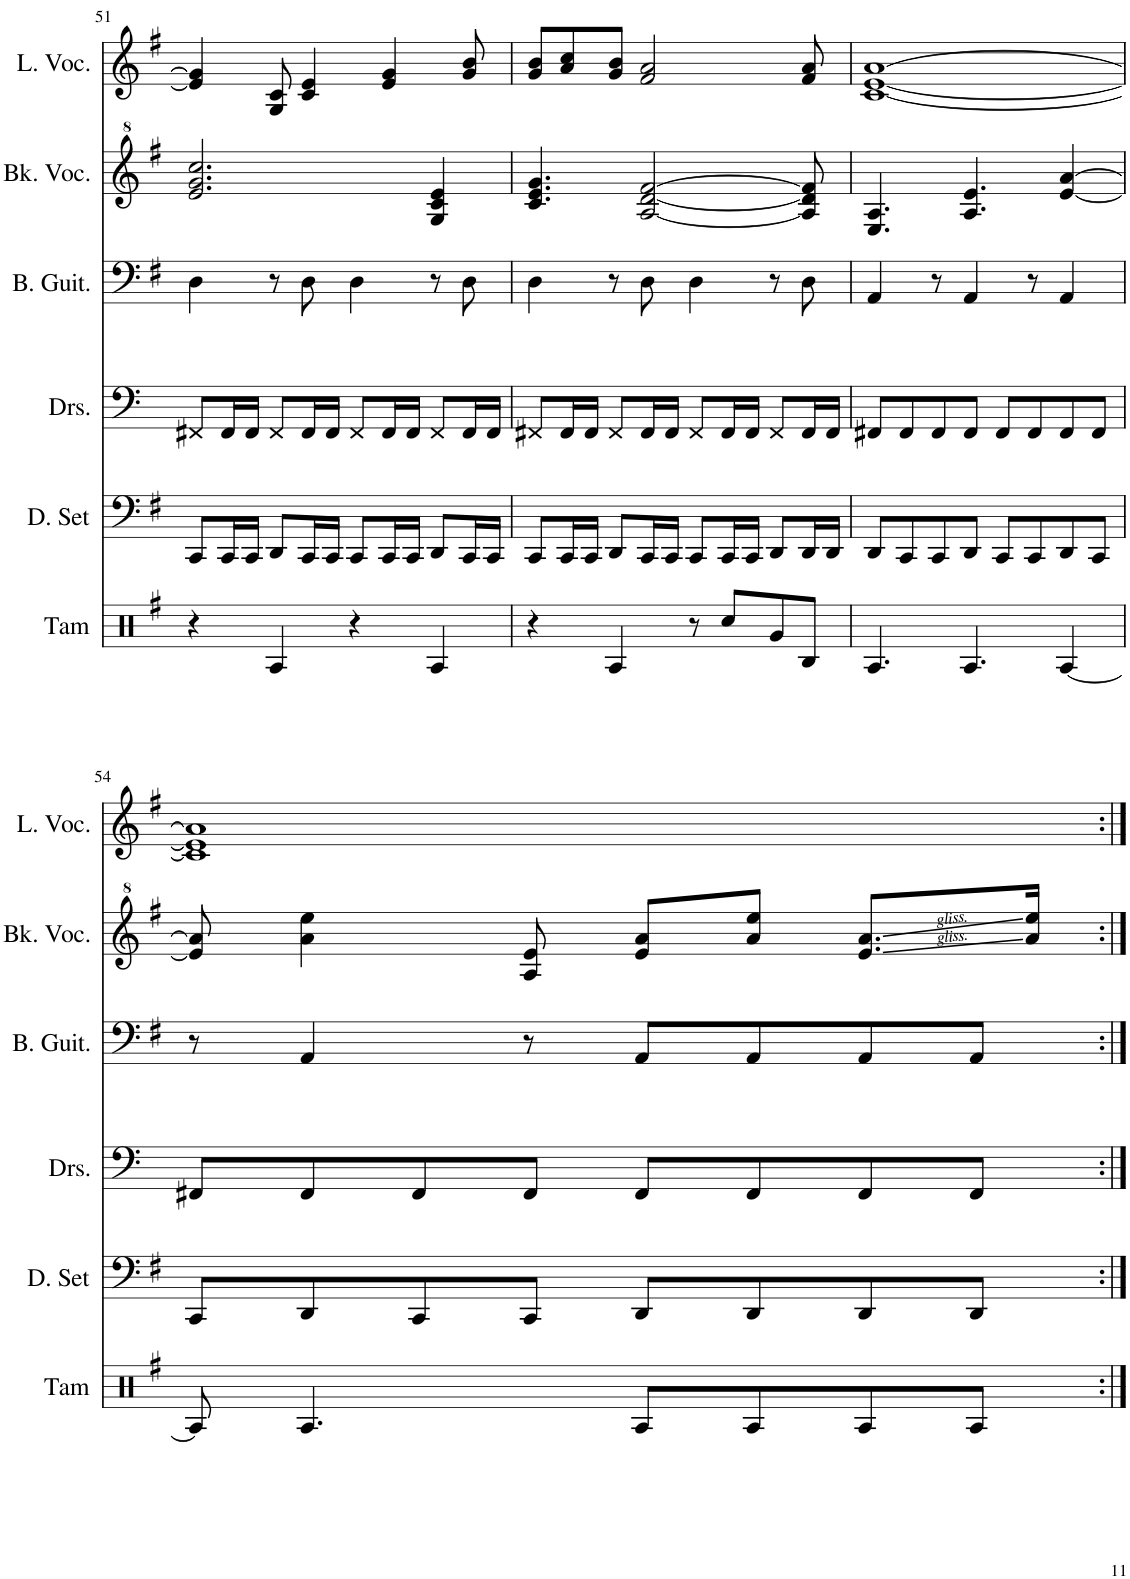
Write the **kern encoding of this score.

**kern	**kern	**kern	**kern	**kern	**kern
*part6	*part5	*part4	*part3	*part2	*part1
*staff6	*staff5	*staff4	*staff3	*staff2	*staff1
*I"タムタム	*I"ドラムセット	*I"Drumset	*I"Bass Guitar	*I"Backing Vocals	*I"Lead Vocals
*	*	*I'Drs.	*I'B. Guit.	*I'Bk. Voc.	*I'L. Voc.
!!LO:PB:g=z
*clefX	*clefF4	*clefF4	*clefF4	*clefG^2	*clefG2
*	*	*	*Trd7c12	*	*
*k[f#]	*k[f#]	*k[]	*k[f#]	*k[f#]	*k[f#]
*M4/4	*M4/4	*M4/4	*M4/4	*M4/4	*M4/4
=51	=51	=51	=51	=51	=51
4r	8CC/L	8FF#X/L	4D\	2.ee/ 2.gg/ 2.ccc/	4e/] 4g/]
.	16CC/L	16FF#/L	.	.	.
.	16CC/JJ	16FF#/JJ	.	.	.
4A/	8DD/L	8FF#/L	8r	.	8G/ 8c/
.	16CC/L	16FF#/L	8D\	.	4c/ 4e/
.	16CC/JJ	16FF#/JJ	.	.	.
4r	8CC/L	8FF#/L	4D\	.	.
.	16CC/L	16FF#/L	.	.	4e/ 4g/
.	16CC/JJ	16FF#/JJ	.	.	.
4A/	8DD/L	8FF#/L	8r	4g/ 4cc/ 4ee/	.
.	16CC/L	16FF#/L	8D\	.	8g/ 8b/
.	16CC/JJ	16FF#/JJ	.	.	.
=52	=52	=52	=52	=52	=52
4r	8CC/L	8FF#X/L	4D\	4.cc/ 4.ee/ 4.gg/	8g/ 8b/L
.	16CC/L	16FF#/L	.	.	8a/ 8cc/
.	16CC/JJ	16FF#/JJ	.	.	.
4A/	8DD/L	8FF#/L	8r	.	8g/ 8b/J
.	16CC/L	16FF#/L	8D\	[2a/ [2dd/ [2ff#/	2f#/ 2a/
.	16CC/JJ	16FF#/JJ	.	.	.
8r	8CC/L	8FF#/L	4D\	.	.
8cc/L	16CC/L	16FF#/L	.	.	.
.	16CC/JJ	16FF#/JJ	.	.	.
8g/	8DD/L	8FF#/L	8r	.	.
8B/J	16DD/L	16FF#/L	8D\	8a/] 8dd/] 8ff#/]	8f#/ 8a/
.	16DD/JJ	16FF#/JJ	.	.	.
=53	=53	=53	=53	=53	=53
4.A/	8DD/L	8FF#X/L	4AA/	4.e/ 4.a/	[1c [1e [1a
.	8CC/	8FF#/	.	.	.
.	8CC/	8FF#/	8r	.	.
4.A/	8DD/J	8FF#/J	4AA/	4.a/ 4.ee/	.
.	8CC/L	8FF#/L	.	.	.
.	8CC/	8FF#/	8r	.	.
[4A/	8DD/	8FF#/	4AA/	[4ee/ [4aa/	.
.	8CC/J	8FF#/J	.	.	.
!!LO:LB:g=z
=54	=54	=54	=54	=54	=54
8A/]	8CC/L	8FF#X/L	8r	8ee/] 8aa/]	1c] 1e] 1a]
4.A/	8DD/	8FF#/	4AA/	4aa\ 4eee\	.
.	8CC/	8FF#/	.	.	.
.	8CC/J	8FF#/J	8r	8a/ 8ee/	.
8A/L	8DD/L	8FF#/L	8AA/L	8ee/ 8aa/L	.
8A/	8DD/	8FF#/	8AA/	8aa/ 8eee/J	.
8A/	8DD/	8FF#/	8AA/	8.ee/ 8.aa/L	.
8A/J	8DD/J	8FF#/J	8AA/J	.	.
.	.	.	.	16aa/ 16eee/Jk	.
=:|!	=:|!	=:|!	=:|!	=:|!	=:|!
*-	*-	*-	*-	*-	*-
